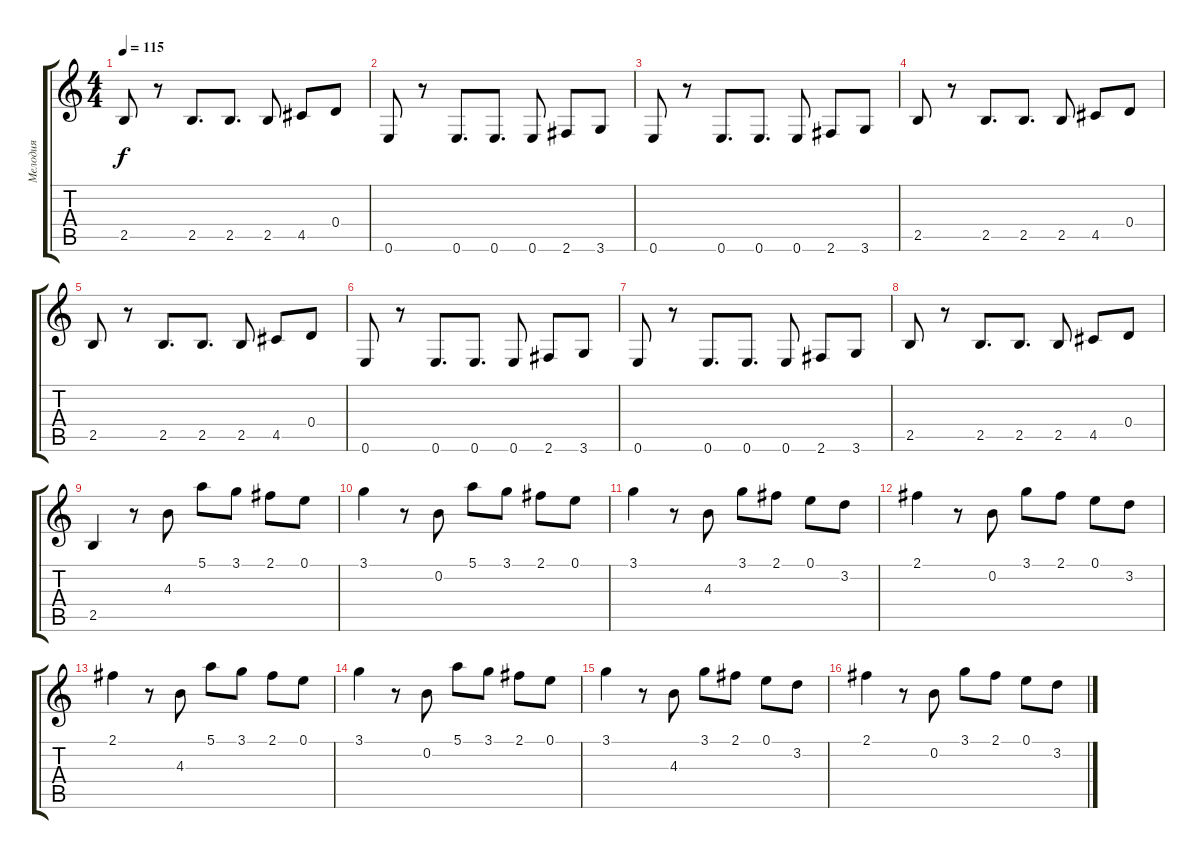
\track ("Мелодия" "Мелодия") {instrument overdrivenguitar}
\staff {score tabs}
\tuning (E4 B3 G3 D3 A2 E2) {hide}
\ts (4 4)
\tempo 115
\clef g2
\ks c
2.5.8{dy f} r.8 2.5.8{d} 2.5.8{d} 2.5.8 4.5.8 0.4.8 |
0.6.8 r.8 0.6.8{d} 0.6.8{d} 0.6.8 2.6.8 3.6.8 |
0.6.8 r.8 0.6.8{d} 0.6.8{d} 0.6.8 2.6.8 3.6.8 |
2.5.8 r.8 2.5.8{d} 2.5.8{d} 2.5.8 4.5.8 0.4.8 |
2.5.8 r.8 2.5.8{d} 2.5.8{d} 2.5.8 4.5.8 0.4.8 |
0.6.8 r.8 0.6.8{d} 0.6.8{d} 0.6.8 2.6.8 3.6.8 |
0.6.8 r.8 0.6.8{d} 0.6.8{d} 0.6.8 2.6.8 3.6.8 |
2.5.8 r.8 2.5.8{d} 2.5.8{d} 2.5.8 4.5.8 0.4.8 |
2.5.4 r.8 4.3.8 5.1.8 3.1.8 2.1.8 0.1.8 |
3.1.4 r.8 0.2.8 5.1.8 3.1.8 2.1.8 0.1.8 |
3.1.4 r.8 4.3.8 3.1.8 2.1.8 0.1.8 3.2.8 |
2.1.4 r.8 0.2.8 3.1.8 2.1.8 0.1.8 3.2.8 |
2.1.4 r.8 4.3.8 5.1.8 3.1.8 2.1.8 0.1.8 |
3.1.4 r.8 0.2.8 5.1.8 3.1.8 2.1.8 0.1.8 |
3.1.4 r.8 4.3.8 3.1.8 2.1.8 0.1.8 3.2.8 |
2.1.4 r.8 0.2.8 3.1.8 2.1.8 0.1.8 3.2.8
